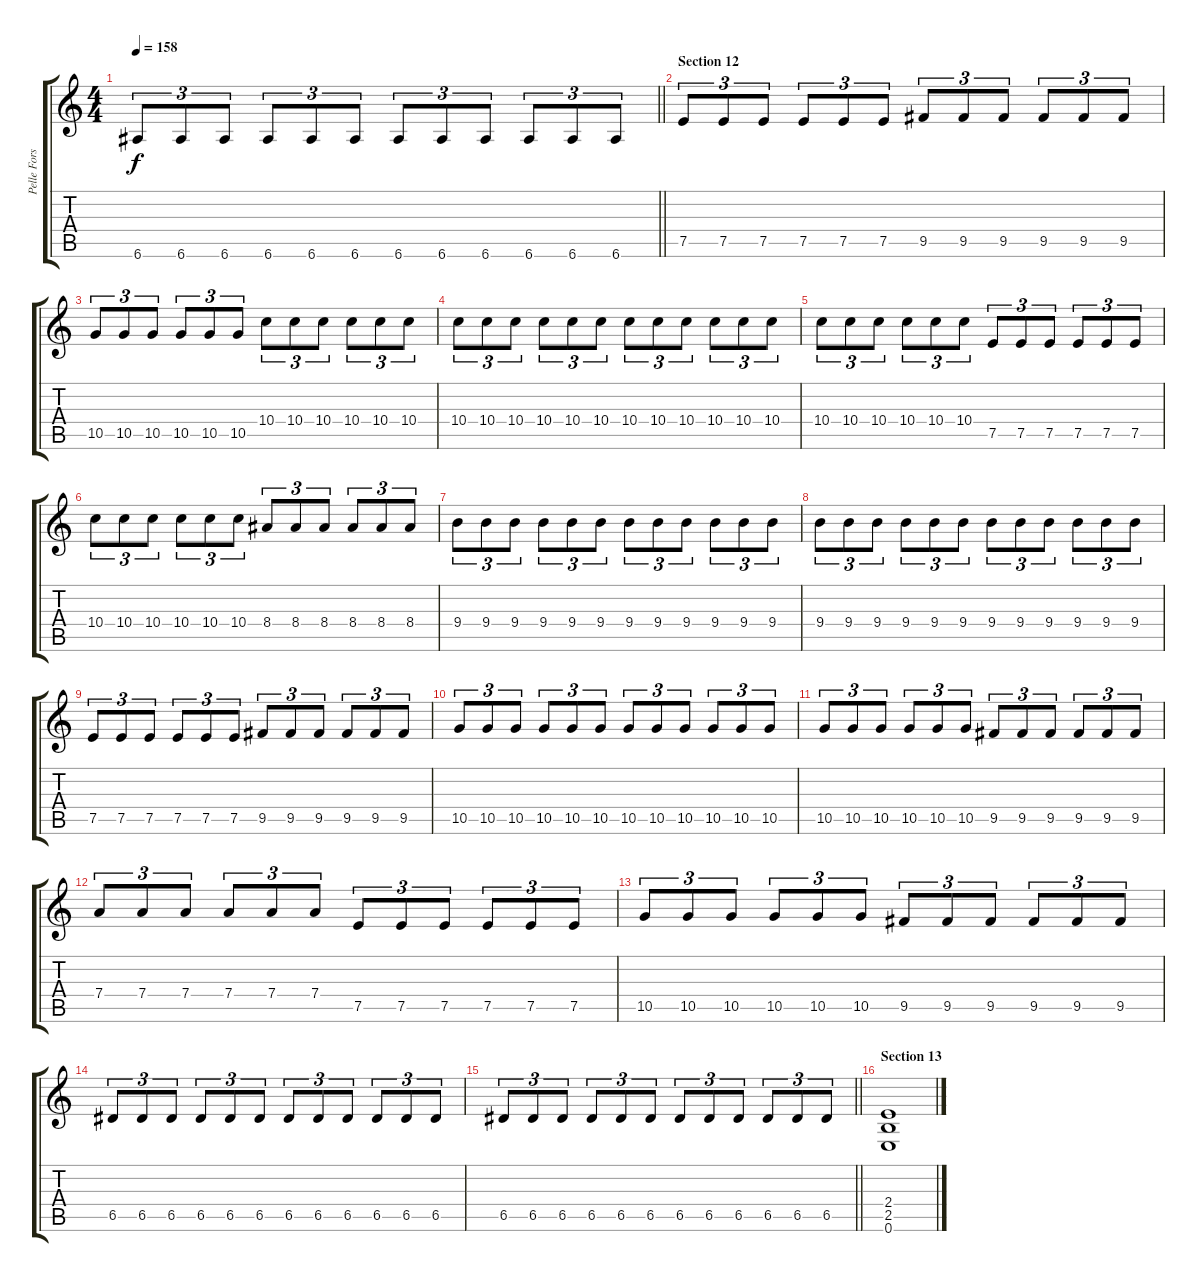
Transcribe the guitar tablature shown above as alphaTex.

\track ("Pelle Forsberg" "Pelle Fors") {instrument distortionguitar}
\staff {score tabs}
\tuning (E4 B3 G3 D3 A2 E2) {hide}
\ts (4 4)
\tempo 158
\clef g2
\barLineRight lightlight
\ks c
6.6.8{tu (3 2) dy f} 6.6.8{tu (3 2)} 6.6.8{tu (3 2)} 6.6.8{tu (3 2)} 6.6.8{tu (3 2)} 6.6.8{tu (3 2)} 6.6.8{tu (3 2)} 6.6.8{tu (3 2)} 6.6.8{tu (3 2)} 6.6.8{tu (3 2)} 6.6.8{tu (3 2)} 6.6.8{tu (3 2)} |
\section ("" "Section 12")
7.5.8{tu (3 2)} 7.5.8{tu (3 2)} 7.5.8{tu (3 2)} 7.5.8{tu (3 2)} 7.5.8{tu (3 2)} 7.5.8{tu (3 2)} 9.5.8{tu (3 2)} 9.5.8{tu (3 2)} 9.5.8{tu (3 2)} 9.5.8{tu (3 2)} 9.5.8{tu (3 2)} 9.5.8{tu (3 2)} |
10.5.8{tu (3 2)} 10.5.8{tu (3 2)} 10.5.8{tu (3 2)} 10.5.8{tu (3 2)} 10.5.8{tu (3 2)} 10.5.8{tu (3 2)} 10.4.8{tu (3 2)} 10.4.8{tu (3 2)} 10.4.8{tu (3 2)} 10.4.8{tu (3 2)} 10.4.8{tu (3 2)} 10.4.8{tu (3 2)} |
10.4.8{tu (3 2)} 10.4.8{tu (3 2)} 10.4.8{tu (3 2)} 10.4.8{tu (3 2)} 10.4.8{tu (3 2)} 10.4.8{tu (3 2)} 10.4.8{tu (3 2)} 10.4.8{tu (3 2)} 10.4.8{tu (3 2)} 10.4.8{tu (3 2)} 10.4.8{tu (3 2)} 10.4.8{tu (3 2)} |
10.4.8{tu (3 2)} 10.4.8{tu (3 2)} 10.4.8{tu (3 2)} 10.4.8{tu (3 2)} 10.4.8{tu (3 2)} 10.4.8{tu (3 2)} 7.5.8{tu (3 2)} 7.5.8{tu (3 2)} 7.5.8{tu (3 2)} 7.5.8{tu (3 2)} 7.5.8{tu (3 2)} 7.5.8{tu (3 2)} |
10.4.8{tu (3 2)} 10.4.8{tu (3 2)} 10.4.8{tu (3 2)} 10.4.8{tu (3 2)} 10.4.8{tu (3 2)} 10.4.8{tu (3 2)} 8.4.8{tu (3 2)} 8.4.8{tu (3 2)} 8.4.8{tu (3 2)} 8.4.8{tu (3 2)} 8.4.8{tu (3 2)} 8.4.8{tu (3 2)} |
9.4.8{tu (3 2)} 9.4.8{tu (3 2)} 9.4.8{tu (3 2)} 9.4.8{tu (3 2)} 9.4.8{tu (3 2)} 9.4.8{tu (3 2)} 9.4.8{tu (3 2)} 9.4.8{tu (3 2)} 9.4.8{tu (3 2)} 9.4.8{tu (3 2)} 9.4.8{tu (3 2)} 9.4.8{tu (3 2)} |
9.4.8{tu (3 2)} 9.4.8{tu (3 2)} 9.4.8{tu (3 2)} 9.4.8{tu (3 2)} 9.4.8{tu (3 2)} 9.4.8{tu (3 2)} 9.4.8{tu (3 2)} 9.4.8{tu (3 2)} 9.4.8{tu (3 2)} 9.4.8{tu (3 2)} 9.4.8{tu (3 2)} 9.4.8{tu (3 2)} |
7.5.8{tu (3 2)} 7.5.8{tu (3 2)} 7.5.8{tu (3 2)} 7.5.8{tu (3 2)} 7.5.8{tu (3 2)} 7.5.8{tu (3 2)} 9.5.8{tu (3 2)} 9.5.8{tu (3 2)} 9.5.8{tu (3 2)} 9.5.8{tu (3 2)} 9.5.8{tu (3 2)} 9.5.8{tu (3 2)} |
10.5.8{tu (3 2)} 10.5.8{tu (3 2)} 10.5.8{tu (3 2)} 10.5.8{tu (3 2)} 10.5.8{tu (3 2)} 10.5.8{tu (3 2)} 10.5.8{tu (3 2)} 10.5.8{tu (3 2)} 10.5.8{tu (3 2)} 10.5.8{tu (3 2)} 10.5.8{tu (3 2)} 10.5.8{tu (3 2)} |
10.5.8{tu (3 2)} 10.5.8{tu (3 2)} 10.5.8{tu (3 2)} 10.5.8{tu (3 2)} 10.5.8{tu (3 2)} 10.5.8{tu (3 2)} 9.5.8{tu (3 2)} 9.5.8{tu (3 2)} 9.5.8{tu (3 2)} 9.5.8{tu (3 2)} 9.5.8{tu (3 2)} 9.5.8{tu (3 2)} |
7.4.8{tu (3 2)} 7.4.8{tu (3 2)} 7.4.8{tu (3 2)} 7.4.8{tu (3 2)} 7.4.8{tu (3 2)} 7.4.8{tu (3 2)} 7.5.8{tu (3 2)} 7.5.8{tu (3 2)} 7.5.8{tu (3 2)} 7.5.8{tu (3 2)} 7.5.8{tu (3 2)} 7.5.8{tu (3 2)} |
10.5.8{tu (3 2)} 10.5.8{tu (3 2)} 10.5.8{tu (3 2)} 10.5.8{tu (3 2)} 10.5.8{tu (3 2)} 10.5.8{tu (3 2)} 9.5.8{tu (3 2)} 9.5.8{tu (3 2)} 9.5.8{tu (3 2)} 9.5.8{tu (3 2)} 9.5.8{tu (3 2)} 9.5.8{tu (3 2)} |
6.5.8{tu (3 2)} 6.5.8{tu (3 2)} 6.5.8{tu (3 2)} 6.5.8{tu (3 2)} 6.5.8{tu (3 2)} 6.5.8{tu (3 2)} 6.5.8{tu (3 2)} 6.5.8{tu (3 2)} 6.5.8{tu (3 2)} 6.5.8{tu (3 2)} 6.5.8{tu (3 2)} 6.5.8{tu (3 2)} |
\barLineRight lightlight
6.5.8{tu (3 2)} 6.5.8{tu (3 2)} 6.5.8{tu (3 2)} 6.5.8{tu (3 2)} 6.5.8{tu (3 2)} 6.5.8{tu (3 2)} 6.5.8{tu (3 2)} 6.5.8{tu (3 2)} 6.5.8{tu (3 2)} 6.5.8{tu (3 2)} 6.5.8{tu (3 2)} 6.5.8{tu (3 2)} |
\section ("" "Section 13")
(2.4 2.5 0.6).1
